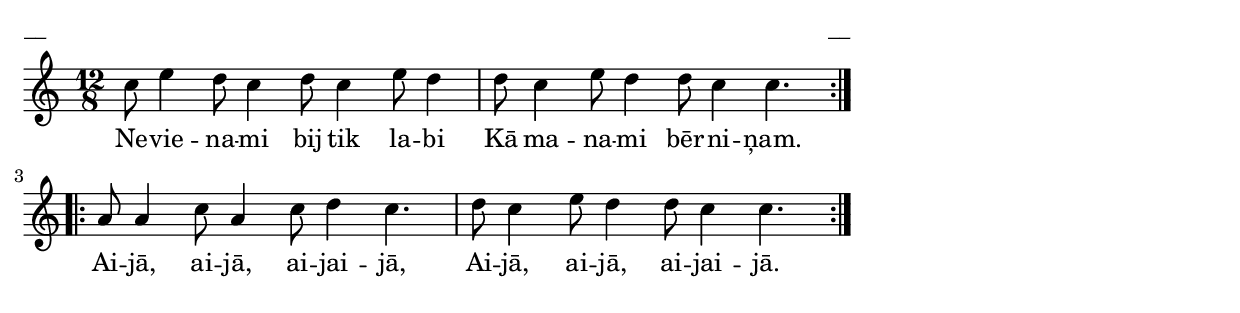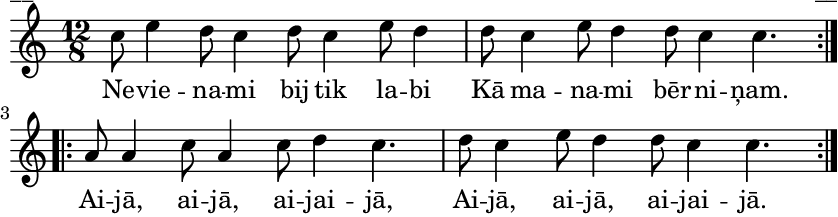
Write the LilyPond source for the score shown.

\version "2.13.18"
#(ly:set-option 'crop #t)

%\header {
%    title = "Nevienami bij' tik labi"
%}
\paper {
line-width = 14\cm
left-margin = 0.4\cm
between-system-padding = 0.1\cm
between-system-space = 0.1\cm
}
\layout {
indent = #0
ragged-last = ##f
}

voiceA = \relative c' {
\clef "treble"
\key a \minor
\time 12/8
\repeat volta 2 {
c'8 e4 d8 c4 d8 c4 e8 d4 | 
d8 c4 e8 d4 d8 c4 c4. |
} 
\repeat volta 2 {
a8 a4 c8 a4 c8 d4 c4. | 
d8 c4 e8 d4 d8 c4 c4. |
}
}


lyricA = \lyricmode {
Ne -- vie -- na -- mi bij tik la -- bi
Kā ma -- na -- mi bēr -- ni -- ņam. 
Ai -- jā, ai -- jā, ai -- jai -- jā,
Ai -- jā, ai -- jā, ai -- jai -- jā.   
} 






fullScore = <<
\new Staff {
<<
\new Voice = "voiceA" { \oneVoice \autoBeamOff \voiceA }
\new Lyrics \lyricsto "voiceA" \lyricA
>>
}
>>

\score {
\fullScore
\header { piece = "__" opus = "__" }
}
\markup { \with-color #(x11-color 'white) \sans \smaller "__" }
\score {
\unfoldRepeats
\fullScore
\midi {
\context { \Staff \remove "Staff_performer" }
\context { \Voice \consists "Staff_performer" }
}
}


